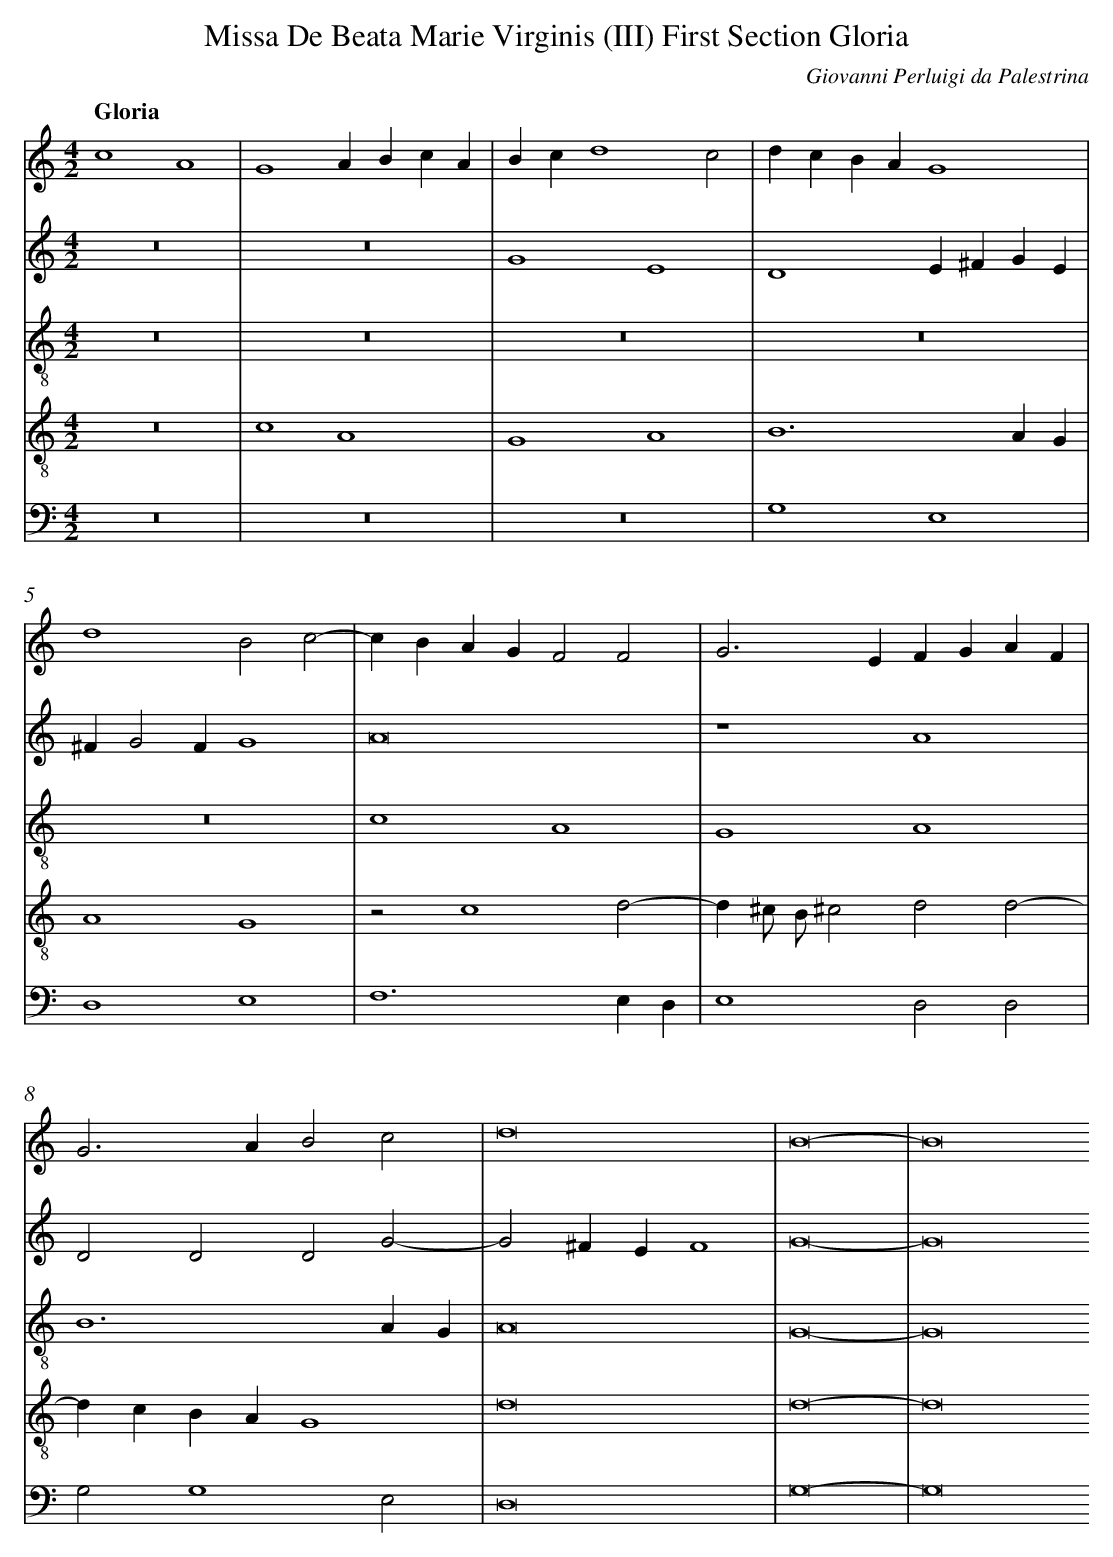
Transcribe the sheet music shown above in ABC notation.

X:1
T: Missa De Beata Marie Virginis (III) First Section Gloria
C: Giovanni Perluigi da Palestrina
L: 1/4
M: 4/2
Q: "Gloria"
V: 1 clef=treble
V: 2 clef=treble
V: 3 clef=treble-8
V: 4 clef=treble-8
V: 5 clef=bass
K: C
[V:1] c4A4 |
[V:2] z8 |
[V:3] z8 |
[V:4] z8 |
[V:5] z8 |
[V:1] G4ABcA |
[V:2] z8 |
[V:3] z8 |
[V:4] c4A4 |
[V:5] z8 |
[V:1] Bcd4c2 |
[V:2] G4E4 |
[V:3] z8 |
[V:4] G4A4 |
[V:5] z8 |
[V:1] dcBAG4 |
[V:2] D4E^FGE |
[V:3] z8 |
[V:4] B6AG |
[V:5] G,4E,4 |
[V:1] d4B2c2- |
[V:2] ^FG2FG4 |
[V:3] z8 |
[V:4] A4G4 |
[V:5] D,4E,4 |
[V:1] cBAGF2F2 |
[V:2] A8 |
[V:3] c4A4 |
[V:4] z2c4d2- |
[V:5] F,6E,D, |
[V:1] G2>E2FGAF |
[V:2] z4A4 |
[V:3] G4A4 |
[V:4] d^c/ B/^c2d2d2- |
[V:5] E,4D,2D,2 |
[V:1] G2>A2B2c2 |
[V:2] D2D2D2G2- |
[V:3] B6AG |
[V:4] dcBAG4 |
[V:5] G,2G,4E,2 |
[V:1] d8 |
[V:2] G2^FEF4 |
[V:3] A8 |
[V:4] d8 |
[V:5] D,8 |
[V:1] B8- |
[V:2] G8- |
[V:3] G8- |
[V:4] d8- |
[V:5] G,8- |
[V:1] B8
[V:2] G8
[V:3] G8
[V:4] d8
[V:5] G,8
